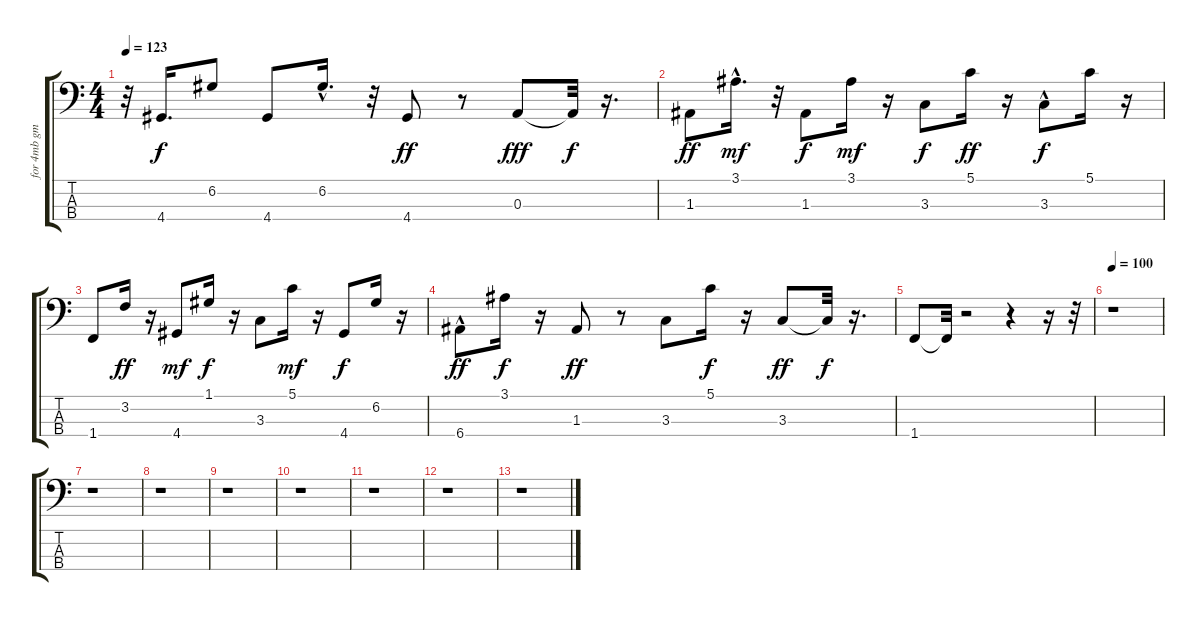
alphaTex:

\track ("for 4mb gm" "for 4mb gm") {instrument electricbassfinger}
\staff {score tabs}
\tuning (G2 D2 A1 E1) {hide}
\ts (4 4)
\tempo 123
\clef f4
\ks c
r.32{dy ff} 4.4.16{d dy f} 6.2.8 4.4.8 6.2{hac}.16{d} r.32 4.4.8{dy ff} r.8 0.3.8{dy fff} 0.3{t}.32{dy f} r.16{d} |
1.3.8{dy ff} 3.1{hac}.16{d dy mf} r.32 1.3.8{dy f} 3.1.16{dy mf} r.16 3.3.8{dy f} 5.1.16{dy ff} r.16 3.3{hac}.8{dy f} 5.1.16 r.16 |
1.4.8 3.2.16{dy ff} r.16 4.4.8{dy mf} 1.1.16{dy f} r.16 3.3.8 5.1.16{dy mf} r.16 4.4.8{dy f} 6.2.16 r.16 |
6.4{hac}.8{dy ff} 3.1.16{dy f} r.16 1.3.8{dy ff} r.8 3.3.8 5.1.16{dy f} r.16 3.3.8{dy ff} 3.3{t}.32{dy f} r.16{d} |
1.4.8 1.4{t}.32 r.2 r.4 r.16 r.32 |
\tempo 100
r.1 |
r.1 |
r.1 |
r.1 |
r.1 |
r.1 |
r.1 |
r.1
